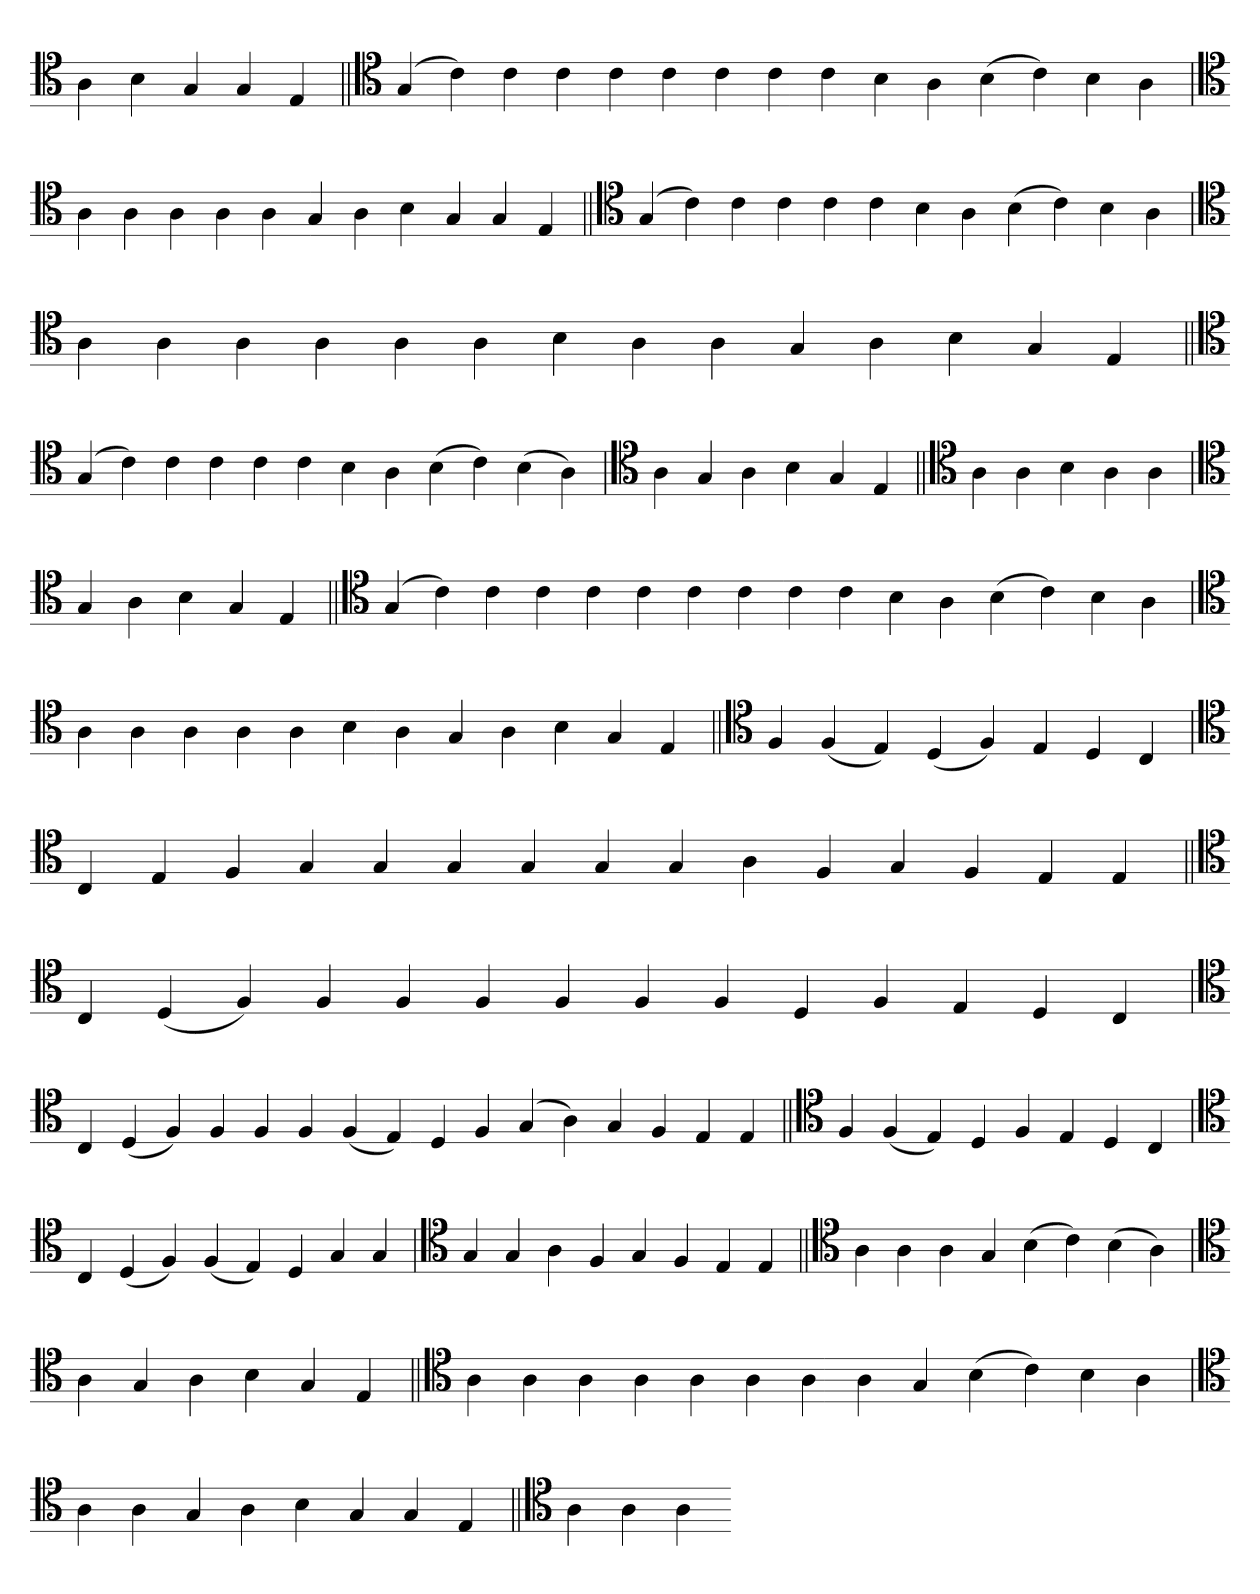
**kern
*part1
*staff1
*clefC4
=
4A
4B
4G
4G
4E
=||
*clefC4
(4G
4c)
4c
4c
4c
4c
4c
4c
4c
4B
4A
(4B
4c)
4B
4A
='
*clefC4
4A
4A
4A
4A
4A
4G
4A
4B
4G
4G
4E
=||
*clefC4
(4G
4c)
4c
4c
4c
4c
4B
4A
(4B
4c)
4B
4A
='
*clefC4
4A
4A
4A
4A
4A
4A
4B
4A
4A
4G
4A
4B
4G
4E
=||
*clefC4
(4G
4c)
4c
4c
4c
4c
4B
4A
(4B
4c)
(4B
4A)
='
*clefC4
4A
4G
4A
4B
4G
4E
=||
*clefC4
4A
4A
4B
4A
4A
='
*clefC4
4G
4A
4B
4G
4E
=||
*clefC4
(4G
4c)
4c
4c
4c
4c
4c
4c
4c
4c
4B
4A
(4B
4c)
4B
4A
='
*clefC4
4A
4A
4A
4A
4A
4B
4A
4G
4A
4B
4G
4E
=||
*clefC4
4F
(4F
4E)
(4D
4F)
4E
4D
4C
='
*clefC4
4C
4E
4F
4G
4G
4G
4G
4G
4G
4A
4F
4G
4F
4E
4E
=||
*clefC4
4C
(4D
4F)
4F
4F
4F
4F
4F
4F
4D
4F
4E
4D
4C
='
*clefC4
4C
(4D
4F)
4F
4F
4F
(4F
4E)
4D
4F
(4G
4A)
4G
4F
4E
4E
=||
*clefC4
4F
(4F
4E)
4D
4F
4E
4D
4C
='
*clefC4
4C
(4D
4F)
(4F
4E)
4D
4G
4G
=`
*clefC4
4G
4G
4A
4F
4G
4F
4E
4E
=||
*clefC4
4A
4A
4A
4G
(4B
4c)
(4B
4A)
='
*clefC4
4A
4G
4A
4B
4G
4E
=||
*clefC4
4A
4A
4A
4A
4A
4A
4A
4A
4G
(4B
4c)
4B
4A
='
*clefC4
4A
4A
4G
4A
4B
4G
4G
4E
=||
*clefC4
4A
4A
4A
=-
*-
